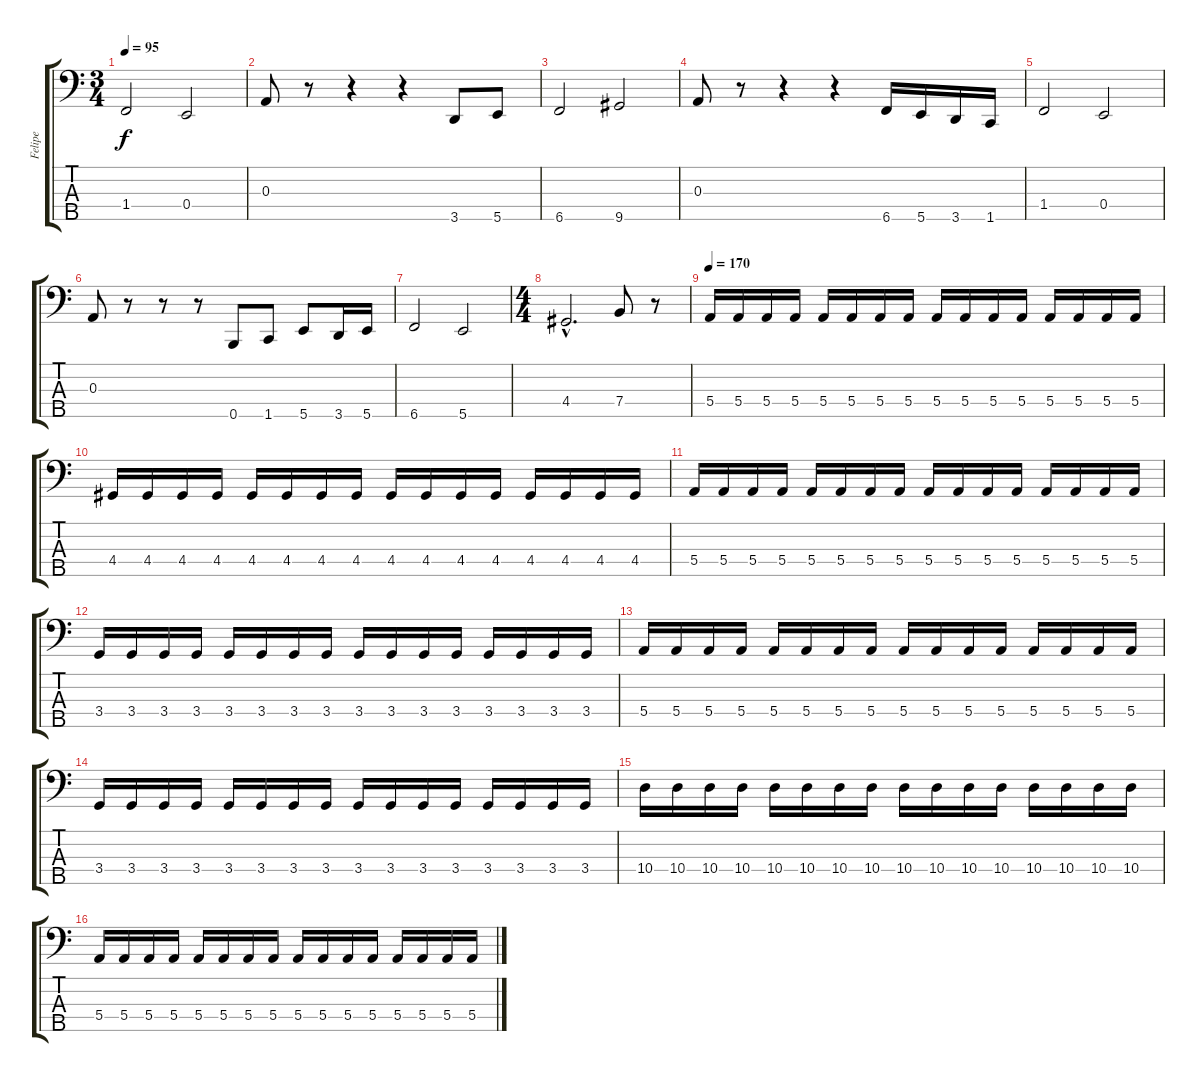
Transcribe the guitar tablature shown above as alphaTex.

\track ("Felipe" "Felipe") {instrument electricbassfinger}
\staff {score tabs}
\tuning (G2 D2 A1 E1 B0) {hide}
\ts (3 4)
\tempo 95
\clef f4
\ks c
1.4.2{dy f} 0.4.2 |
0.3.8 r.8 r.4 r.4 3.5.8 5.5.8 |
6.5.2 9.5.2 |
0.3.8 r.8 r.4 r.4 6.5.16 5.5.16 3.5.16 1.5.16 |
1.4.2 0.4.2 |
0.3.8 r.8 r.8 r.8 0.5.8 1.5.8 5.5.8 3.5.16 5.5.16 |
6.5.2 5.5.2 |
\ts (4 4)
4.4{hac}.2{d} 7.4.8 r.8 |
\tempo 170
5.4.16 5.4.16 5.4.16 5.4.16 5.4.16 5.4.16 5.4.16 5.4.16 5.4.16 5.4.16 5.4.16 5.4.16 5.4.16 5.4.16 5.4.16 5.4.16 |
4.4.16 4.4.16 4.4.16 4.4.16 4.4.16 4.4.16 4.4.16 4.4.16 4.4.16 4.4.16 4.4.16 4.4.16 4.4.16 4.4.16 4.4.16 4.4.16 |
5.4.16 5.4.16 5.4.16 5.4.16 5.4.16 5.4.16 5.4.16 5.4.16 5.4.16 5.4.16 5.4.16 5.4.16 5.4.16 5.4.16 5.4.16 5.4.16 |
3.4.16 3.4.16 3.4.16 3.4.16 3.4.16 3.4.16 3.4.16 3.4.16 3.4.16 3.4.16 3.4.16 3.4.16 3.4.16 3.4.16 3.4.16 3.4.16 |
5.4.16 5.4.16 5.4.16 5.4.16 5.4.16 5.4.16 5.4.16 5.4.16 5.4.16 5.4.16 5.4.16 5.4.16 5.4.16 5.4.16 5.4.16 5.4.16 |
3.4.16 3.4.16 3.4.16 3.4.16 3.4.16 3.4.16 3.4.16 3.4.16 3.4.16 3.4.16 3.4.16 3.4.16 3.4.16 3.4.16 3.4.16 3.4.16 |
10.4.16 10.4.16 10.4.16 10.4.16 10.4.16 10.4.16 10.4.16 10.4.16 10.4.16 10.4.16 10.4.16 10.4.16 10.4.16 10.4.16 10.4.16 10.4.16 |
5.4.16 5.4.16 5.4.16 5.4.16 5.4.16 5.4.16 5.4.16 5.4.16 5.4.16 5.4.16 5.4.16 5.4.16 5.4.16 5.4.16 5.4.16 5.4.16
